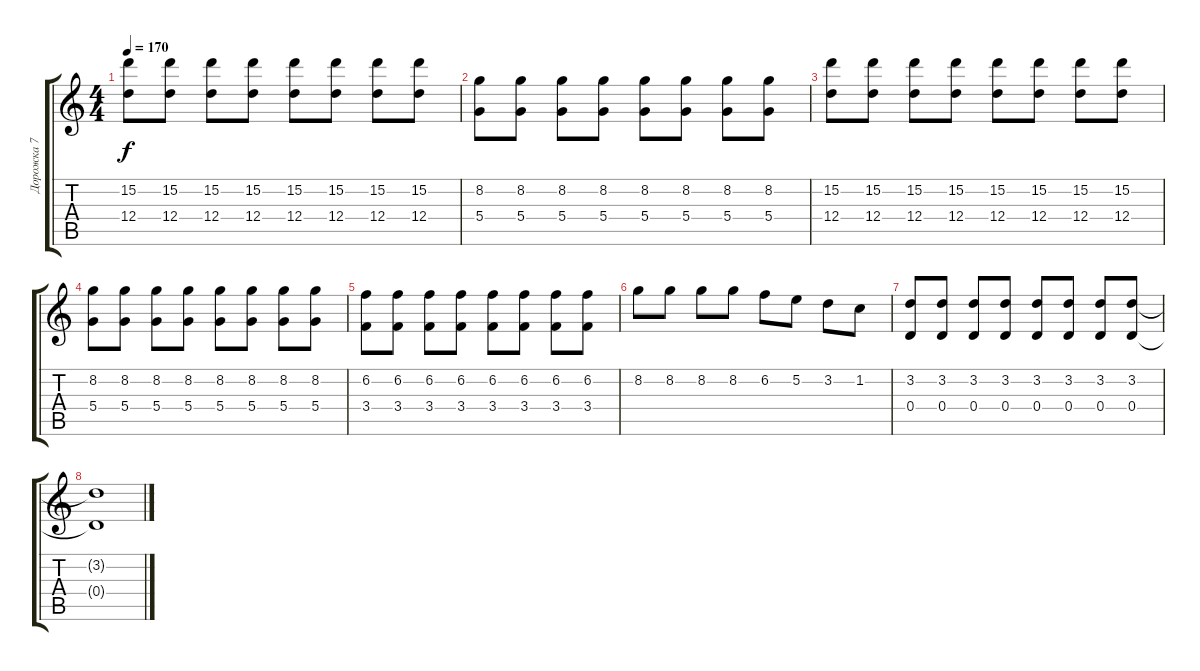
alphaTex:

\track ("Дорожка 7" "Дорожка 7") {instrument distortionguitar}
\staff {score tabs}
\tuning (E4 B3 G3 D3 A2 E2) {hide}
\ts (4 4)
\tempo 170
\clef g2
\ks c
(15.2 12.4).8{dy f} (15.2 12.4).8 (15.2 12.4).8 (15.2 12.4).8 (15.2 12.4).8 (15.2 12.4).8 (15.2 12.4).8 (15.2 12.4).8 |
(8.2 5.4).8 (8.2 5.4).8 (8.2 5.4).8 (8.2 5.4).8 (8.2 5.4).8 (8.2 5.4).8 (8.2 5.4).8 (8.2 5.4).8 |
(15.2 12.4).8 (15.2 12.4).8 (15.2 12.4).8 (15.2 12.4).8 (15.2 12.4).8 (15.2 12.4).8 (15.2 12.4).8 (15.2 12.4).8 |
(8.2 5.4).8 (8.2 5.4).8 (8.2 5.4).8 (8.2 5.4).8 (8.2 5.4).8 (8.2 5.4).8 (8.2 5.4).8 (8.2 5.4).8 |
(6.2 3.4).8 (6.2 3.4).8 (6.2 3.4).8 (6.2 3.4).8 (6.2 3.4).8 (6.2 3.4).8 (6.2 3.4).8 (6.2 3.4).8 |
8.2.8 8.2.8 8.2.8 8.2.8 6.2.8 5.2.8 3.2.8 1.2.8 |
(3.2 0.4).8 (3.2 0.4).8 (3.2 0.4).8 (3.2 0.4).8 (3.2 0.4).8 (3.2 0.4).8 (3.2 0.4).8 (3.2 0.4).8 |
(3.2{t} 0.4{t}).1
